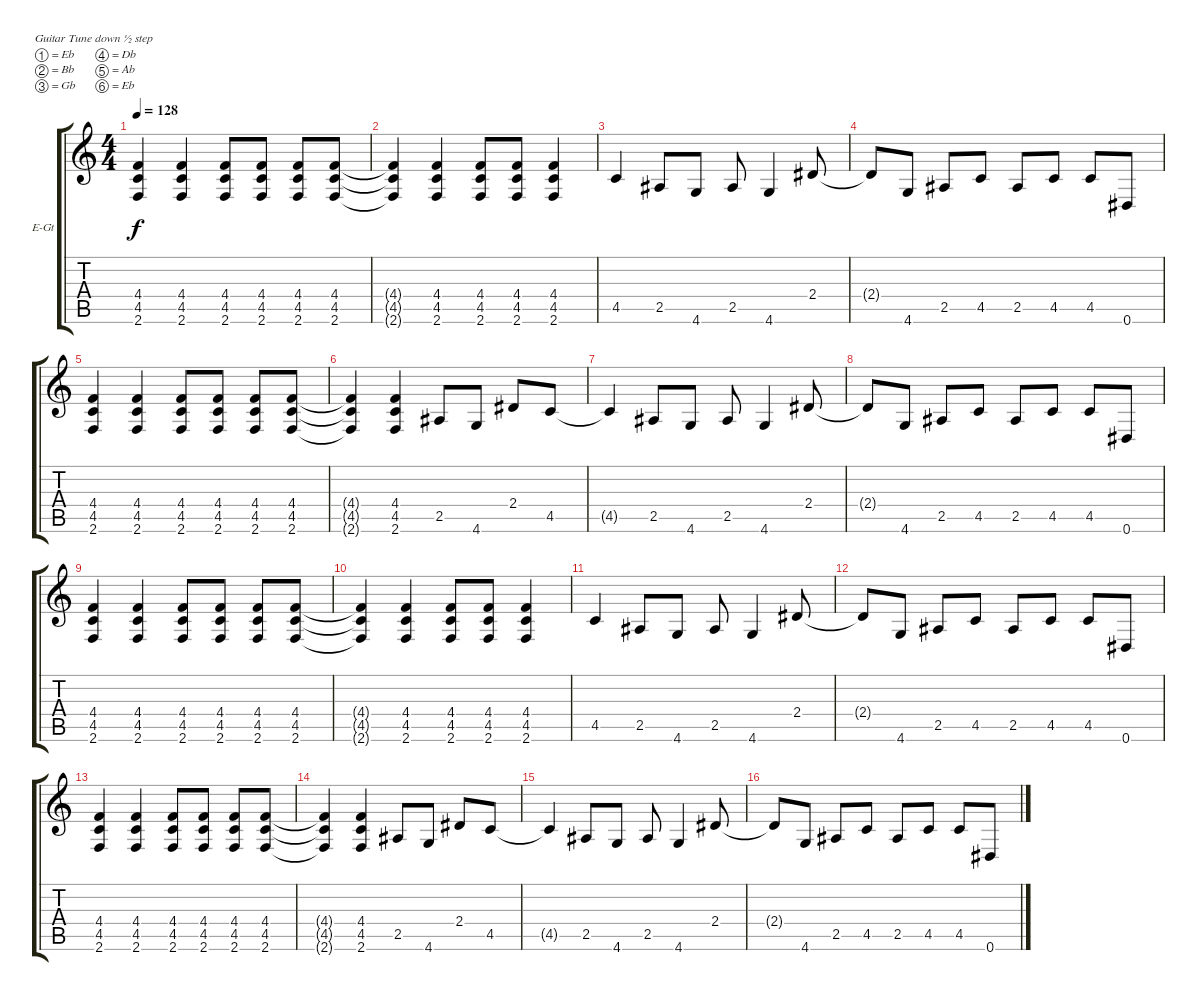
\bracketExtendMode groupsimilarinstruments
\firstSystemTrackNameOrientation horizontal
\otherSystemsTrackNameOrientation horizontal
\track ("Òô¹ì 6" "E-Gt") {instrument overdrivenguitar}
\staff {score tabs}
\tuning (Eb4 Bb3 Gb3 Db3 Ab2 Eb2)
\ts (4 4)
\tempo 128
\clef g2
\ks c
(4.4 4.5 2.6).4{dy f} (4.4 4.5 2.6).4 (4.4 4.5 2.6).8 (4.4 4.5 2.6).8 (4.4 4.5 2.6).8 (4.4 4.5 2.6).8 |
(4.4{t} 4.5{t} 2.6{t}).4 (4.4 4.5 2.6).4 (4.4 4.5 2.6).8 (4.4 4.5 2.6).8 (4.4 4.5 2.6).4 |
4.5.4 2.5.8 4.6.8 2.5.8 4.6.4 2.4.8 |
2.4{t}.8 4.6.8 2.5.8 4.5.8 2.5.8 4.5.8 4.5.8 0.6.8 |
(4.4 4.5 2.6).4 (4.4 4.5 2.6).4 (4.4 4.5 2.6).8 (4.4 4.5 2.6).8 (4.4 4.5 2.6).8 (4.4 4.5 2.6).8 |
(4.4{t} 4.5{t} 2.6{t}).4 (4.4 4.5 2.6).4 2.5.8 4.6.8 2.4.8 4.5.8 |
4.5{t}.4 2.5.8 4.6.8 2.5.8 4.6.4 2.4.8 |
2.4{t}.8 4.6.8 2.5.8 4.5.8 2.5.8 4.5.8 4.5.8 0.6.8 |
(4.4 4.5 2.6).4 (4.4 4.5 2.6).4 (4.4 4.5 2.6).8 (4.4 4.5 2.6).8 (4.4 4.5 2.6).8 (4.4 4.5 2.6).8 |
(4.4{t} 4.5{t} 2.6{t}).4 (4.4 4.5 2.6).4 (4.4 4.5 2.6).8 (4.4 4.5 2.6).8 (4.4 4.5 2.6).4 |
4.5.4 2.5.8 4.6.8 2.5.8 4.6.4 2.4.8 |
2.4{t}.8 4.6.8 2.5.8 4.5.8 2.5.8 4.5.8 4.5.8 0.6.8 |
(4.4 4.5 2.6).4 (4.4 4.5 2.6).4 (4.4 4.5 2.6).8 (4.4 4.5 2.6).8 (4.4 4.5 2.6).8 (4.4 4.5 2.6).8 |
(4.4{t} 4.5{t} 2.6{t}).4 (4.4 4.5 2.6).4 2.5.8 4.6.8 2.4.8 4.5.8 |
4.5{t}.4 2.5.8 4.6.8 2.5.8 4.6.4 2.4.8 |
2.4{t}.8 4.6.8 2.5.8 4.5.8 2.5.8 4.5.8 4.5.8 0.6.8
